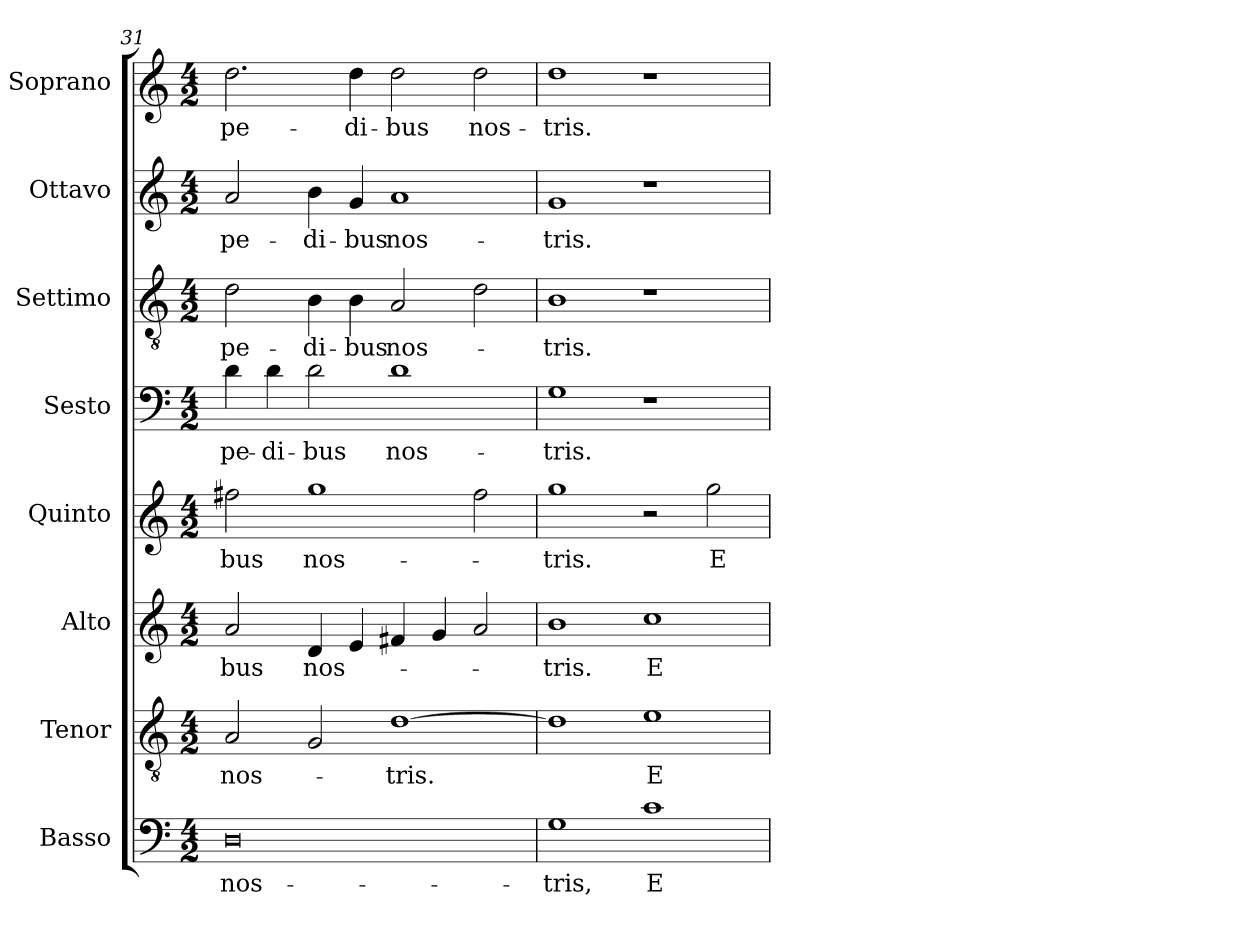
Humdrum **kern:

**kern	**text	**kern	**text	**kern	**text	**kern	**text	**kern	**text	**kern	**text	**kern	**text	**kern	**text
*part8	*part8	*part7	*part7	*part6	*part6	*part5	*part5	*part4	*part4	*part3	*part3	*part2	*part2	*part1	*part1
*staff8	*staff8	*staff7	*staff7	*staff6	*staff6	*staff5	*staff5	*staff4	*staff4	*staff3	*staff3	*staff2	*staff2	*staff1	*staff1
*I"Basso	*	*I"Tenor	*	*I"Alto	*	*I"Quinto	*	*I"Sesto	*	*I"Settimo	*	*I"Ottavo	*	*I"Soprano	*
*I'B.	*	*I'T.	*	*I'A.	*	*I'Q.	*	*I'Ss.	*	*I'St.	*	*I'Ot.	*	*I'S.	*
*clefF4	*	*clefGv2	*	*clefG2	*	*clefG2	*	*clefF4	*	*clefGv2	*	*clefG2	*	*clefG2	*
*	*	*ITrd7c12	*	*	*	*	*	*	*	*ITrd7c12	*	*	*	*	*
*k[]	*	*k[]	*	*k[]	*	*k[]	*	*k[]	*	*k[]	*	*k[]	*	*k[]	*
*C:	*	*C:	*	*C:	*	*C:	*	*C:	*	*C:	*	*C:	*	*C:	*
*M4/2	*	*M4/2	*	*M4/2	*	*M4/2	*	*M4/2	*	*M4/2	*	*M4/2	*	*M4/2	*
=31	=31	=31	=31	=31	=31	=31	=31	=31	=31	=31	=31	=31	=31	=31	=31
!	!LO:LY:b:color=#000000	!	!	!	!	!	!	!	!	!	!	!	!	!	!
!	!	!	!LO:LY:b:color=#000000	!	!	!	!	!	!	!	!	!	!	!	!
!	!	!	!	!	!LO:LY:b:color=#000000	!	!	!	!	!	!	!	!	!	!
!	!	!	!	!	!	!	!LO:LY:b:color=#000000	!	!	!	!	!	!	!	!
!	!	!	!	!	!	!	!	!	!LO:LY:b:color=#000000	!	!	!	!	!	!
!	!	!	!	!	!	!	!	!	!	!	!LO:LY:b:color=#000000	!	!	!	!
!	!	!	!	!	!	!	!	!	!	!	!	!	!LO:LY:b:color=#000000	!	!
!	!	!	!	!	!	!	!	!	!	!	!	!	!	!	!LO:LY:b:color=#000000
0Di	nos-	2AAi/	nos-	2ai/	-bus	2ff#Xi\	-bus	4di\	pe-	2Di\	pe-	2ai/	pe-	2.ddi\	pe-
!	!	!	!	!	!	!	!	!	!LO:LY:b:color=#000000	!	!	!	!	!	!
.	.	.	.	.	.	.	.	4di\	-di-	.	.	.	.	.	.
!	!	!	!	!	!LO:LY:b:color=#000000	!	!	!	!	!	!	!	!	!	!
!	!	!	!	!	!	!	!LO:LY:b:color=#000000	!	!	!	!	!	!	!	!
!	!	!	!	!	!	!	!	!	!LO:LY:b:color=#000000	!	!	!	!	!	!
!	!	!	!	!	!	!	!	!	!	!	!LO:LY:b:color=#000000	!	!	!	!
!	!	!	!	!	!	!	!	!	!	!	!	!	!LO:LY:b:color=#000000	!	!
.	.	2GGi/	.	4di/	nos-	1ggi	nos-	2di\	-bus	4BBi\	-di-	4bi\	-di-	.	.
!	!	!	!	!	!	!	!	!	!	!	!LO:LY:b:color=#000000	!	!	!	!
!	!	!	!	!	!	!	!	!	!	!	!	!	!LO:LY:b:color=#000000	!	!
!	!	!	!	!	!	!	!	!	!	!	!	!	!	!	!LO:LY:b:color=#000000
.	.	.	.	4ei/	.	.	.	.	.	4BBi\	-bus	4gi/	-bus	4ddi\	-di-
!	!	!	!LO:LY:b:color=#000000	!	!	!	!	!	!	!	!	!	!	!	!
!	!	!	!	!	!	!	!	!	!LO:LY:b:color=#000000	!	!	!	!	!	!
!	!	!	!	!	!	!	!	!	!	!	!LO:LY:b:color=#000000	!	!	!	!
!	!	!	!	!	!	!	!	!	!	!	!	!	!LO:LY:b:color=#000000	!	!
!	!	!	!	!	!	!	!	!	!	!	!	!	!	!	!LO:LY:b:color=#000000
.	.	[1Di	-tris.	4f#Xi/	.	.	.	1di	nos-	2AAi/	nos-	1ai	nos-	2ddi\	-bus
.	.	.	.	4gi/	.	.	.	.	.	.	.	.	.	.	.
!	!	!	!	!	!	!	!	!	!	!	!	!	!	!	!LO:LY:b:color=#000000
.	.	.	.	2ai/	.	2ff#i\	.	.	.	2Di\	.	.	.	2ddi\	nos-
!!LO:LB:g=z
=32	=32	=32	=32	=32	=32	=32	=32	=32	=32	=32	=32	=32	=32	=32	=32
!	!LO:LY:b:color=#000000	!	!	!	!	!	!	!	!	!	!	!	!	!	!
!	!	!	!	!	!LO:LY:b:color=#000000	!	!	!	!	!	!	!	!	!	!
!	!	!	!	!	!	!	!LO:LY:b:color=#000000	!	!	!	!	!	!	!	!
!	!	!	!	!	!	!	!	!	!LO:LY:b:color=#000000	!	!	!	!	!	!
!	!	!	!	!	!	!	!	!	!	!	!LO:LY:b:color=#000000	!	!	!	!
!	!	!	!	!	!	!	!	!	!	!	!	!	!LO:LY:b:color=#000000	!	!
!	!	!	!	!	!	!	!	!	!	!	!	!	!	!	!LO:LY:b:color=#000000
1Gi	-tris,	1Di]	.	1bi	-tris.	1ggi	-tris.	1Gi	-tris.	1BBi	-tris.	1gi	-tris.	1ddi	-tris.
!	!LO:LY:b:color=#000000	!	!	!	!	!	!	!	!	!	!	!	!	!	!
!	!	!	!LO:LY:b:color=#000000	!	!	!	!	!	!	!	!	!	!	!	!
!	!	!	!	!	!LO:LY:b:color=#000000	!	!	!	!	!	!	!	!	!	!
1ci	E-	1Ei	E-	1cci	E-	2r	.	1r	.	1r	.	1r	.	1r	.
!	!	!	!	!	!	!	!LO:LY:b:color=#000000	!	!	!	!	!	!	!	!
.	.	.	.	.	.	2ggi\	E-	.	.	.	.	.	.	.	.
=	=	=	=	=	=	=	=	=	=	=	=	=	=	=	=
*-	*-	*-	*-	*-	*-	*-	*-	*-	*-	*-	*-	*-	*-	*-	*-
